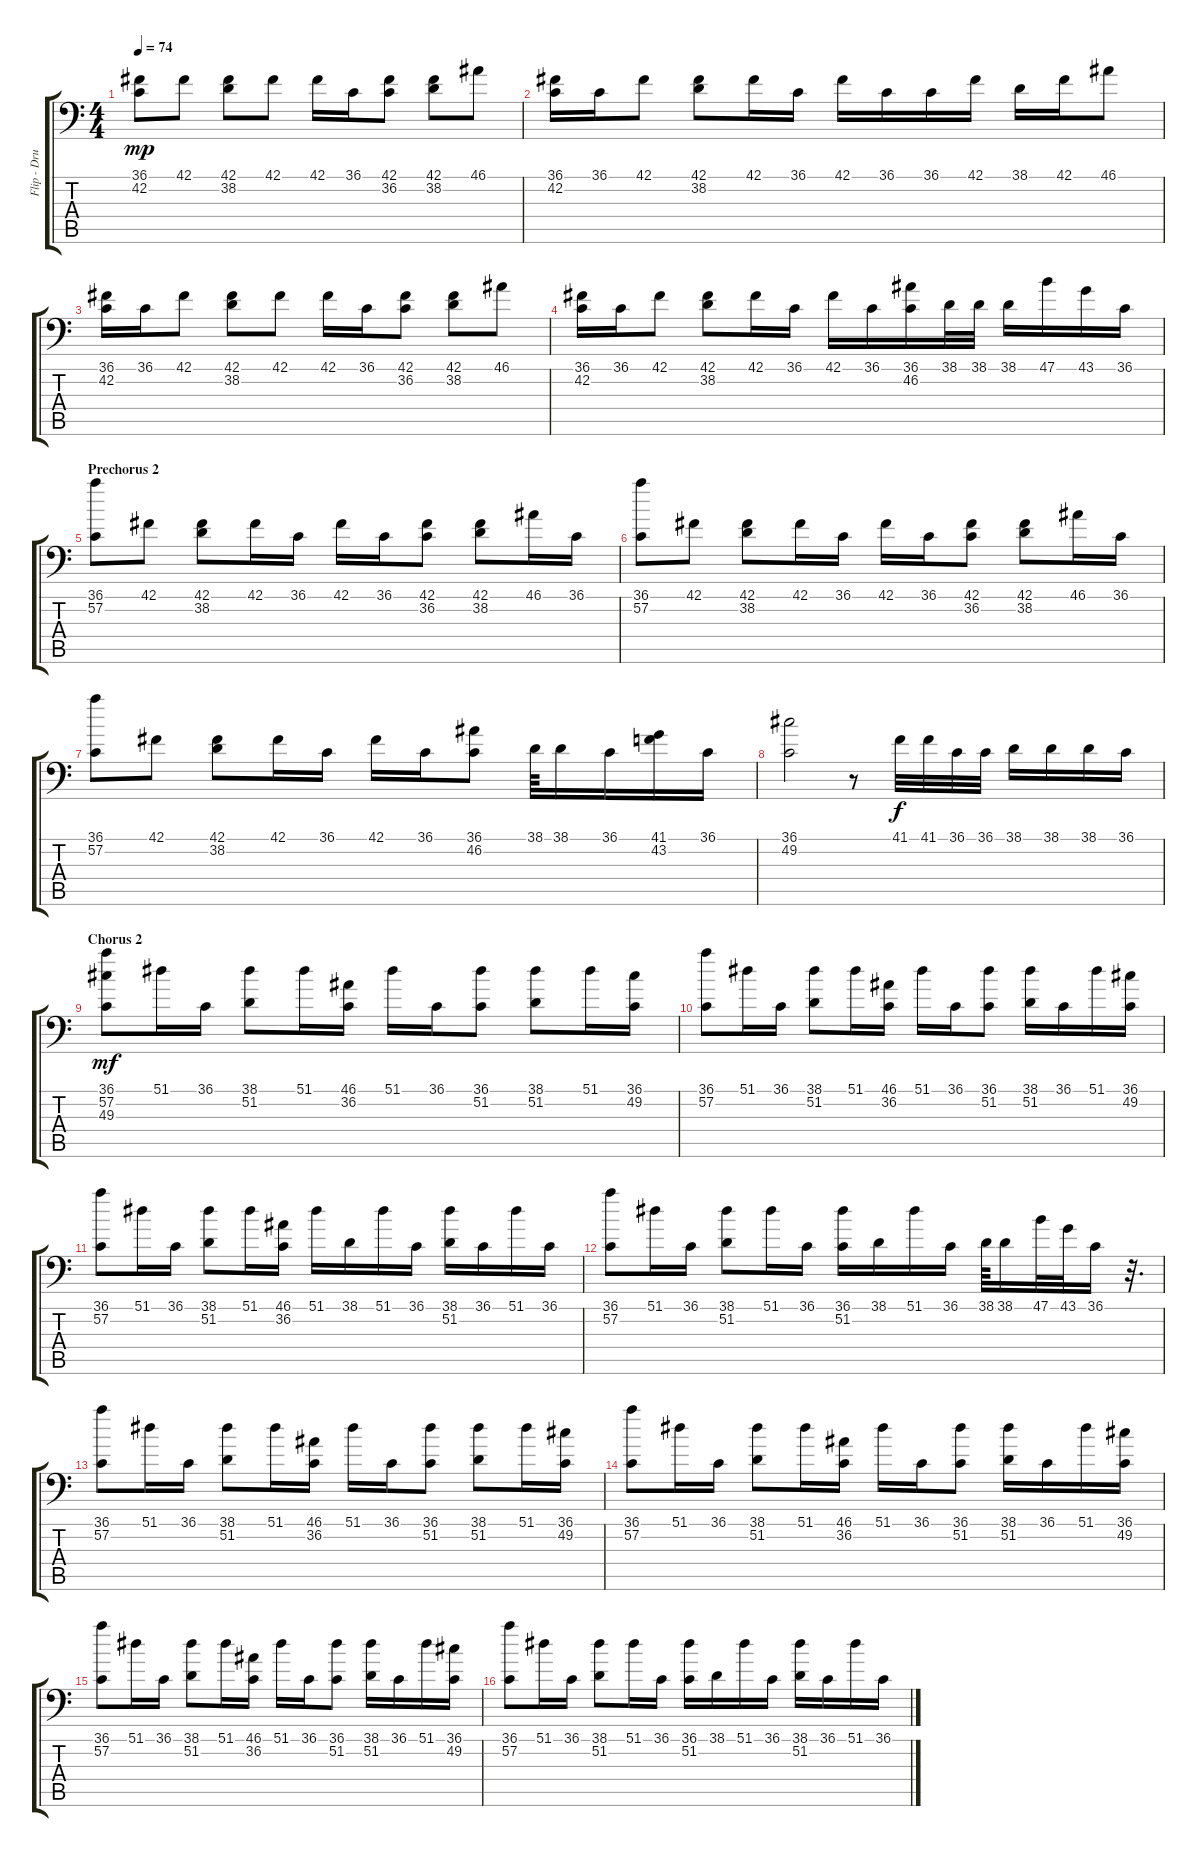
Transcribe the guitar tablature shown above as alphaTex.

\track ("Flip - Drums" "Flip - Dru") {instrument acousticgrandpiano}
\staff {score tabs}
\tuning (C-1 C-1 C-1 C-1 C-1 C-1) {hide}
\ts (4 4)
\tempo 74
\clef f4
\ks c
(36.1 42.2).8{dy mp} 42.1.8 (42.1 38.2).8 42.1.8 42.1.16 36.1.16 (42.1 36.2).8 (42.1 38.2).8 46.1.8 |
(36.1 42.2).16 36.1.16 42.1.8 (42.1 38.2).8 42.1.16 36.1.16 42.1.16 36.1.16 36.1.16 42.1.16 38.1.16 42.1.16 46.1.8 |
(36.1 42.2).16 36.1.16 42.1.8 (42.1 38.2).8 42.1.8 42.1.16 36.1.16 (42.1 36.2).8 (42.1 38.2).8 46.1.8 |
(36.1 42.2).16 36.1.16 42.1.8 (42.1 38.2).8 42.1.16 36.1.16 42.1.16 36.1.16 (36.1 46.2).16 38.1.32 38.1.32 38.1.16 47.1.16 43.1.16 36.1.16 |
\section ("" "Prechorus 2")
(36.1 57.2).8 42.1.8 (42.1 38.2).8 42.1.16 36.1.16 42.1.16 36.1.16 (42.1 36.2).8 (42.1 38.2).8 46.1.16 36.1.16 |
(36.1 57.2).8 42.1.8 (42.1 38.2).8 42.1.16 36.1.16 42.1.16 36.1.16 (42.1 36.2).8 (42.1 38.2).8 46.1.16 36.1.16 |
(36.1 57.2).8 42.1.8 (42.1 38.2).8 42.1.16 36.1.16 42.1.16 36.1.16 (36.1 46.2).8 38.1.64 38.1.16 36.1.16 (41.1 43.2).16 36.1.16 |
(36.1 49.2).2 r.8 41.1.32{dy f} 41.1.32 36.1.32 36.1.32 38.1.16 38.1.16 38.1.16 36.1.16 |
\section ("" "Chorus 2")
(36.1 57.2 49.3).8{dy mf} 51.1.16 36.1.16 (38.1 51.2).8 51.1.16 (46.1 36.2).16 51.1.16 36.1.16 (36.1 51.2).8 (38.1 51.2).8 51.1.16 (36.1 49.2).16 |
(36.1 57.2).8 51.1.16 36.1.16 (38.1 51.2).8 51.1.16 (46.1 36.2).16 51.1.16 36.1.16 (36.1 51.2).8 (38.1 51.2).16 36.1.16 51.1.16 (36.1 49.2).16 |
(36.1 57.2).8 51.1.16 36.1.16 (38.1 51.2).8 51.1.16 (46.1 36.2).16 51.1.16 38.1.16 51.1.16 36.1.16 (38.1 51.2).16 36.1.16 51.1.16 36.1.16 |
(36.1 57.2).8 51.1.16 36.1.16 (38.1 51.2).8 51.1.16 36.1.16 (36.1 51.2).16 38.1.16 51.1.16 36.1.16 38.1.64 38.1.16 47.1.32 43.1.32 36.1.16 r.32{d} |
(36.1 57.2).8 51.1.16 36.1.16 (38.1 51.2).8 51.1.16 (46.1 36.2).16 51.1.16 36.1.16 (36.1 51.2).8 (38.1 51.2).8 51.1.16 (36.1 49.2).16 |
(36.1 57.2).8 51.1.16 36.1.16 (38.1 51.2).8 51.1.16 (46.1 36.2).16 51.1.16 36.1.16 (36.1 51.2).8 (38.1 51.2).16 36.1.16 51.1.16 (36.1 49.2).16 |
(36.1 57.2).8 51.1.16 36.1.16 (38.1 51.2).8 51.1.16 (46.1 36.2).16 51.1.16 36.1.16 (36.1 51.2).8 (38.1 51.2).16 36.1.16 51.1.16 (36.1 49.2).16 |
(36.1 57.2).8 51.1.16 36.1.16 (38.1 51.2).8 51.1.16 36.1.16 (36.1 51.2).16 38.1.16 51.1.16 36.1.16 (38.1 51.2).16 36.1.16 51.1.16 36.1.16
